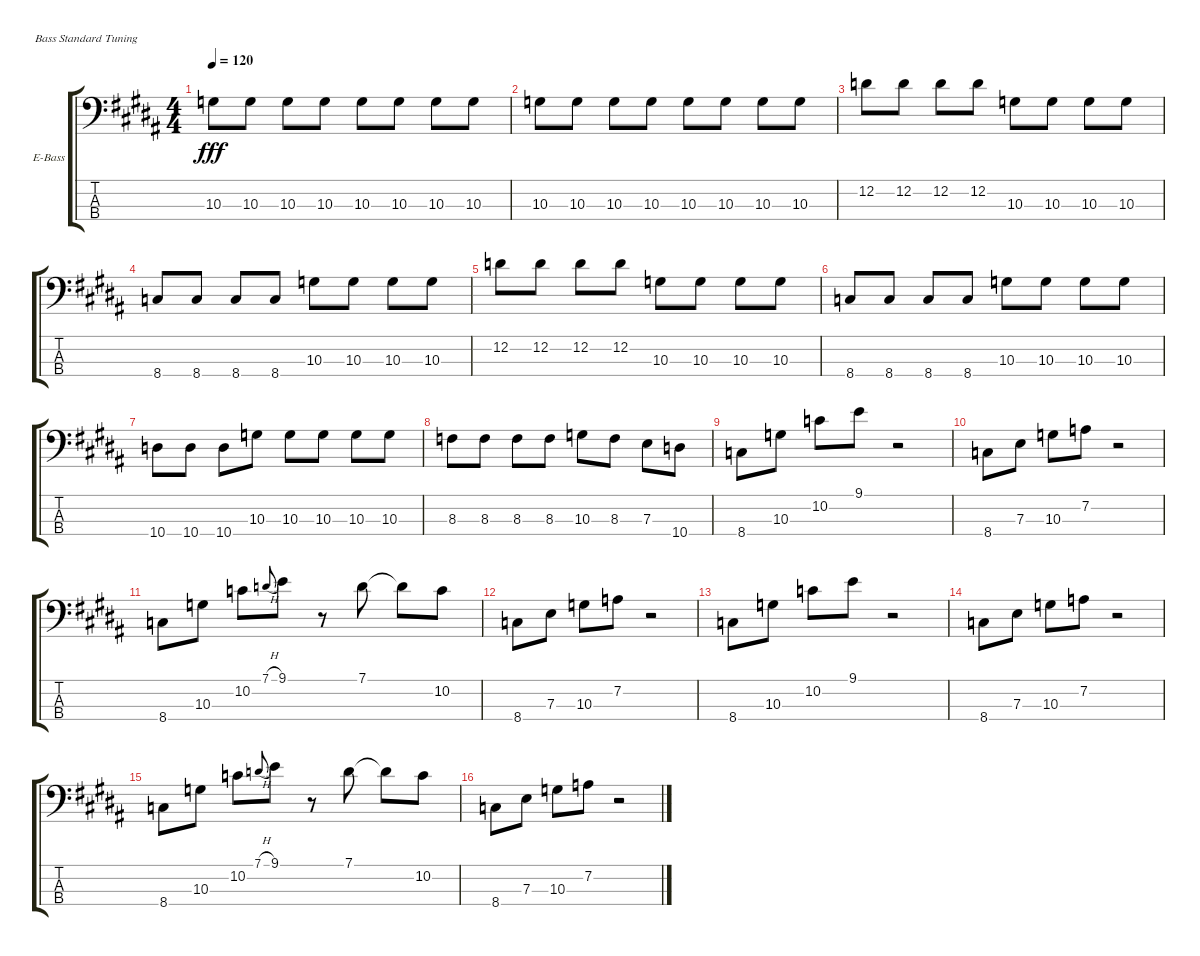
\defaultSystemsLayout 4
\bracketExtendMode groupsimilarinstruments
\firstSystemTrackNameOrientation horizontal
\otherSystemsTrackNameOrientation horizontal
\track ("Electric Bass" "E-Bass") {instrument electricbassfinger}
\staff {score tabs}
\tuning (G2 D2 A1 E1)
\ts (4 4)
\tempo 120
\clef f4
\ks b
10.3.8{dy fff} 10.3.8 10.3.8 10.3.8 10.3.8 10.3.8 10.3.8 10.3.8 |
10.3.8 10.3.8 10.3.8 10.3.8 10.3.8 10.3.8 10.3.8 10.3.8 |
12.2.8 12.2.8 12.2.8 12.2.8 10.3.8 10.3.8 10.3.8 10.3.8 |
8.4.8 8.4.8 8.4.8 8.4.8 10.3.8 10.3.8 10.3.8 10.3.8 |
12.2.8 12.2.8 12.2.8 12.2.8 10.3.8 10.3.8 10.3.8 10.3.8 |
8.4.8 8.4.8 8.4.8 8.4.8 10.3.8 10.3.8 10.3.8 10.3.8 |
10.4.8 10.4.8 10.4.8 10.3.8 10.3.8 10.3.8 10.3.8 10.3.8 |
8.3.8 8.3.8 8.3.8 8.3.8 10.3.8 8.3.8 7.3.8 10.4.8 |
8.4.8 10.3.8 10.2.8 9.1.8 r.2 |
8.4.8 7.3.8 10.3.8 7.2.8 r.2 |
8.4.8 10.3.8 10.2.8 7.1{h}.8{gr onbeat} 9.1.8 r.8 7.1.8 7.1{t}.8 10.2.8 |
8.4.8 7.3.8 10.3.8 7.2.8 r.2 |
8.4.8 10.3.8 10.2.8 9.1.8 r.2 |
8.4.8 7.3.8 10.3.8 7.2.8 r.2 |
8.4.8 10.3.8 10.2.8 7.1{h}.8{gr onbeat} 9.1.8 r.8 7.1.8 7.1{t}.8 10.2.8 |
8.4.8 7.3.8 10.3.8 7.2.8 r.2
